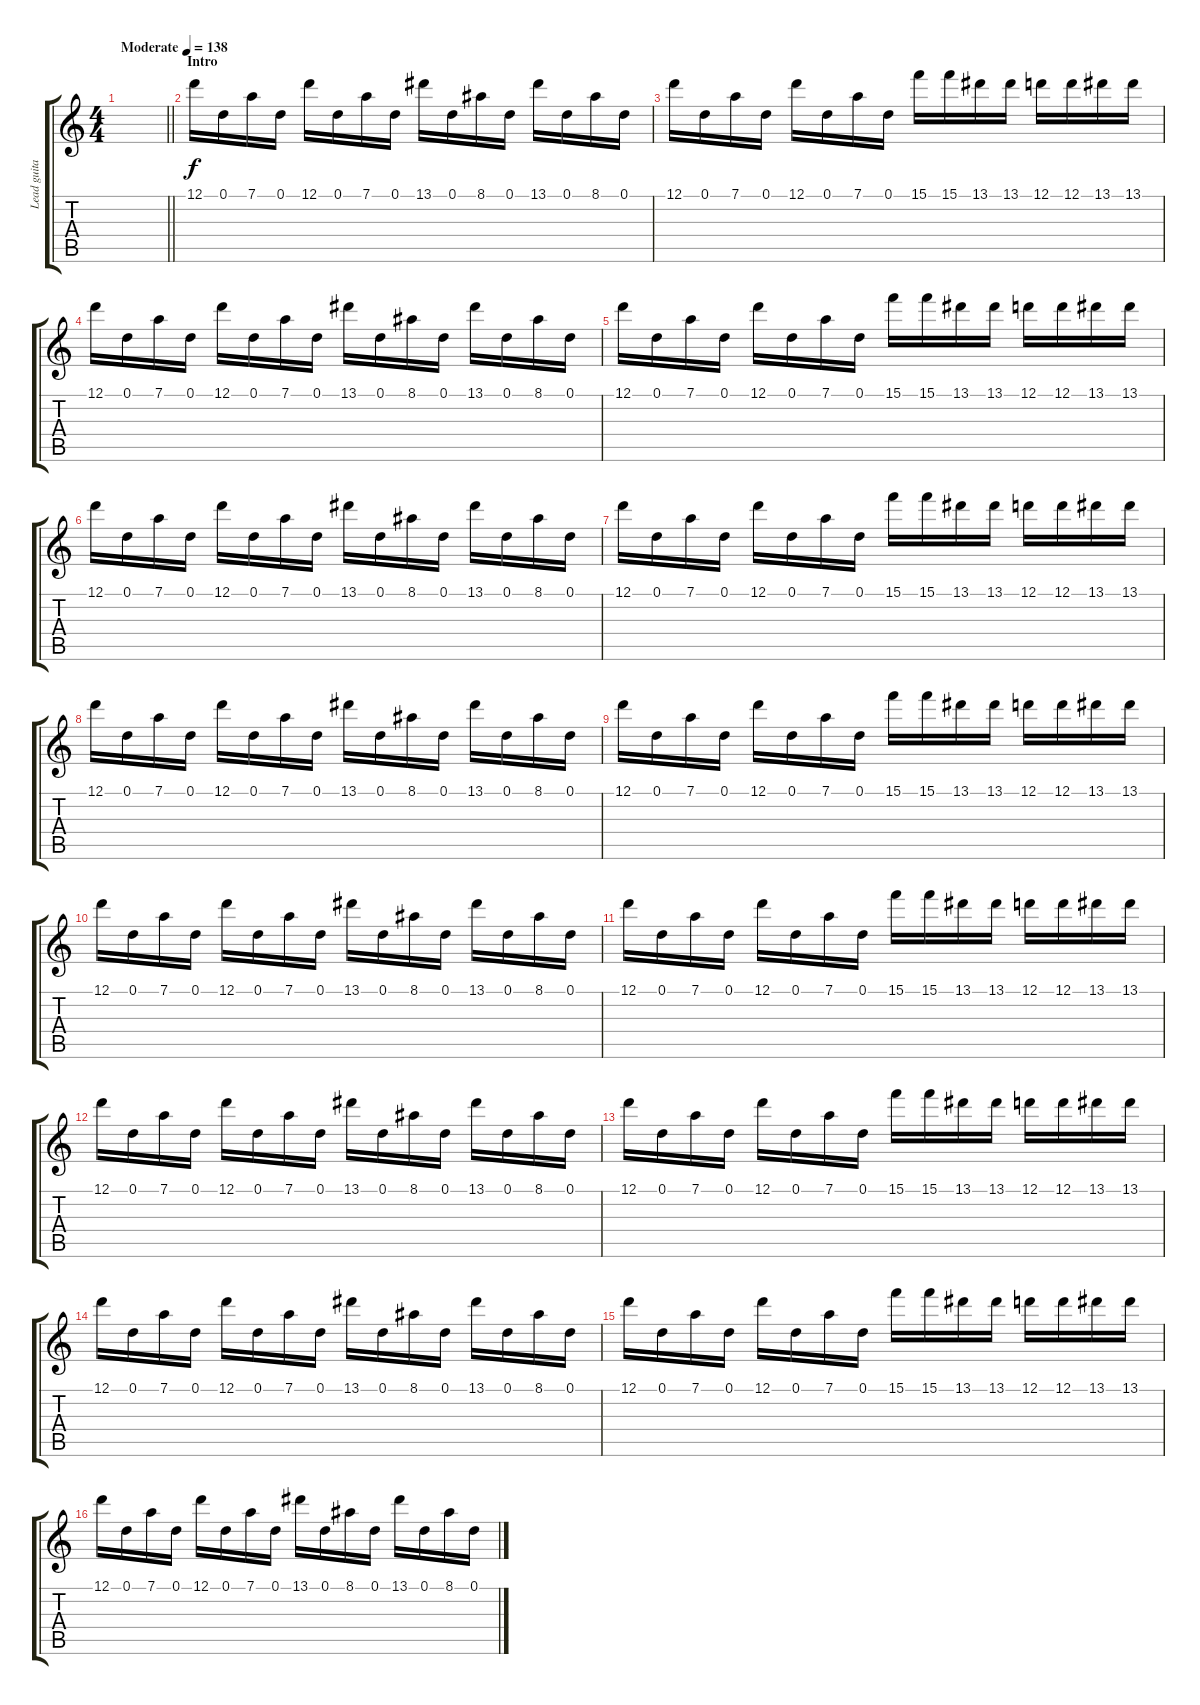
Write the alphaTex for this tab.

\track ("Lead guitar" "Lead guita") {instrument distortionguitar}
\staff {score tabs}
\tuning (D4 B3 G3 D3 A2 D2) {hide}
\ts (4 4)
\tempo (138 "Moderate")
\clef g2
\barLineRight lightlight
\ks c
|
\section ("" "Intro")
12.1.16 0.1.16 7.1.16 0.1.16 12.1.16 0.1.16 7.1.16 0.1.16 13.1.16 0.1.16 8.1.16 0.1.16 13.1.16 0.1.16 8.1.16 0.1.16 |
12.1.16 0.1.16 7.1.16 0.1.16 12.1.16 0.1.16 7.1.16 0.1.16 15.1.16 15.1.16 13.1.16 13.1.16 12.1.16 12.1.16 13.1.16 13.1.16 |
12.1.16 0.1.16 7.1.16 0.1.16 12.1.16 0.1.16 7.1.16 0.1.16 13.1.16 0.1.16 8.1.16 0.1.16 13.1.16 0.1.16 8.1.16 0.1.16 |
12.1.16 0.1.16 7.1.16 0.1.16 12.1.16 0.1.16 7.1.16 0.1.16 15.1.16 15.1.16 13.1.16 13.1.16 12.1.16 12.1.16 13.1.16 13.1.16 |
12.1.16 0.1.16 7.1.16 0.1.16 12.1.16 0.1.16 7.1.16 0.1.16 13.1.16 0.1.16 8.1.16 0.1.16 13.1.16 0.1.16 8.1.16 0.1.16 |
12.1.16 0.1.16 7.1.16 0.1.16 12.1.16 0.1.16 7.1.16 0.1.16 15.1.16 15.1.16 13.1.16 13.1.16 12.1.16 12.1.16 13.1.16 13.1.16 |
12.1.16 0.1.16 7.1.16 0.1.16 12.1.16 0.1.16 7.1.16 0.1.16 13.1.16 0.1.16 8.1.16 0.1.16 13.1.16 0.1.16 8.1.16 0.1.16 |
12.1.16 0.1.16 7.1.16 0.1.16 12.1.16 0.1.16 7.1.16 0.1.16 15.1.16 15.1.16 13.1.16 13.1.16 12.1.16 12.1.16 13.1.16 13.1.16 |
12.1.16 0.1.16 7.1.16 0.1.16 12.1.16 0.1.16 7.1.16 0.1.16 13.1.16 0.1.16 8.1.16 0.1.16 13.1.16 0.1.16 8.1.16 0.1.16 |
12.1.16 0.1.16 7.1.16 0.1.16 12.1.16 0.1.16 7.1.16 0.1.16 15.1.16 15.1.16 13.1.16 13.1.16 12.1.16 12.1.16 13.1.16 13.1.16 |
12.1.16 0.1.16 7.1.16 0.1.16 12.1.16 0.1.16 7.1.16 0.1.16 13.1.16 0.1.16 8.1.16 0.1.16 13.1.16 0.1.16 8.1.16 0.1.16 |
12.1.16 0.1.16 7.1.16 0.1.16 12.1.16 0.1.16 7.1.16 0.1.16 15.1.16 15.1.16 13.1.16 13.1.16 12.1.16 12.1.16 13.1.16 13.1.16 |
12.1.16 0.1.16 7.1.16 0.1.16 12.1.16 0.1.16 7.1.16 0.1.16 13.1.16 0.1.16 8.1.16 0.1.16 13.1.16 0.1.16 8.1.16 0.1.16 |
12.1.16 0.1.16 7.1.16 0.1.16 12.1.16 0.1.16 7.1.16 0.1.16 15.1.16 15.1.16 13.1.16 13.1.16 12.1.16 12.1.16 13.1.16 13.1.16 |
12.1.16 0.1.16 7.1.16 0.1.16 12.1.16 0.1.16 7.1.16 0.1.16 13.1.16 0.1.16 8.1.16 0.1.16 13.1.16 0.1.16 8.1.16 0.1.16
